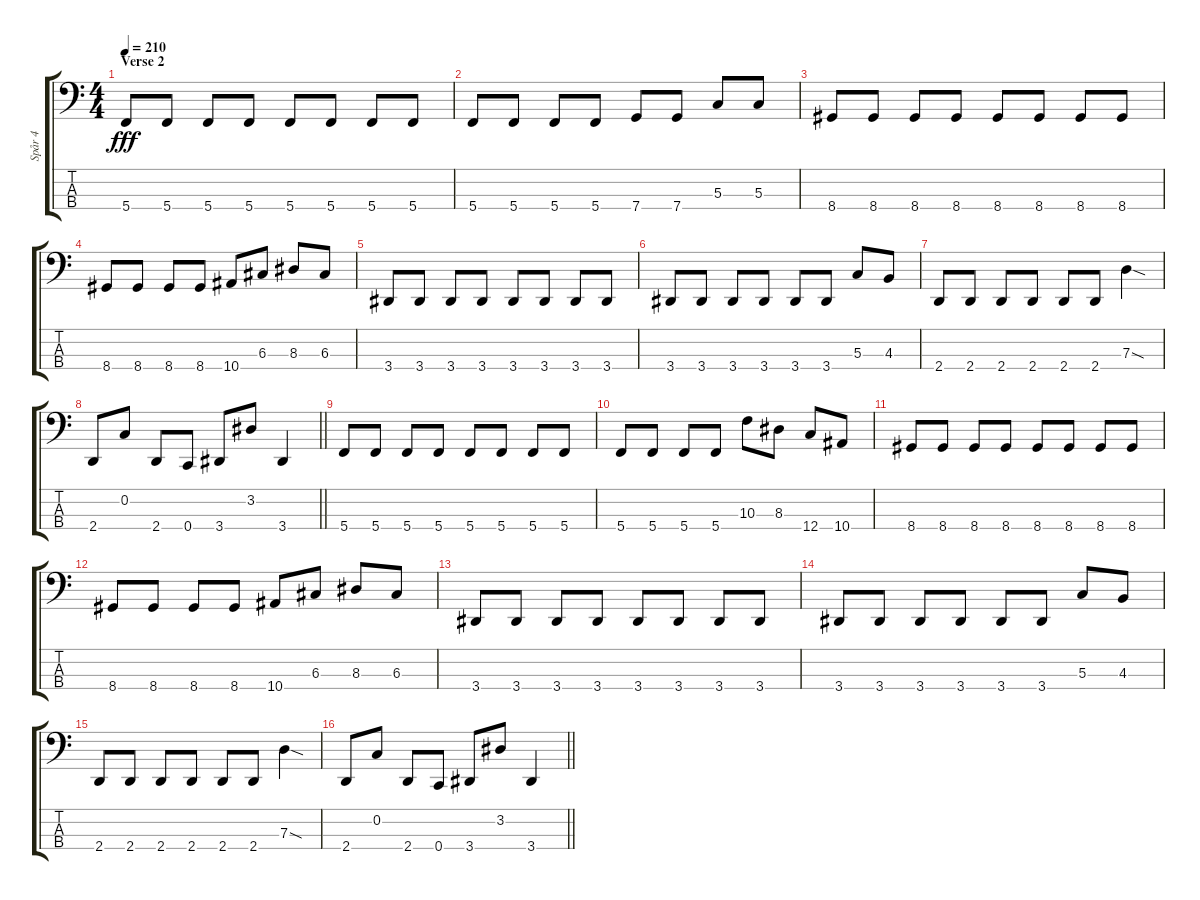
\track ("Spår 4" "Spår 4") {instrument slapbass1}
\staff {score tabs}
\tuning (F2 C2 G1 C1) {hide}
\ts (4 4)
\section ("" "Verse 2")
\tempo 210
\clef f4
\ks c
5.4.8{dy fff} 5.4.8 5.4.8 5.4.8 5.4.8 5.4.8 5.4.8 5.4.8 |
5.4.8 5.4.8 5.4.8 5.4.8 7.4.8 7.4.8 5.3.8 5.3.8 |
8.4.8 8.4.8 8.4.8 8.4.8 8.4.8 8.4.8 8.4.8 8.4.8 |
8.4.8 8.4.8 8.4.8 8.4.8 10.4.8 6.3.8 8.3.8 6.3.8 |
3.4.8 3.4.8 3.4.8 3.4.8 3.4.8 3.4.8 3.4.8 3.4.8 |
3.4.8 3.4.8 3.4.8 3.4.8 3.4.8 3.4.8 5.3.8 4.3.8 |
2.4.8 2.4.8 2.4.8 2.4.8 2.4.8 2.4.8 7.3{sod}.4 |
\barLineRight lightlight
2.4.8 0.2.8 2.4.8 0.4.8 3.4.8 3.2.8 3.4.4 |
5.4.8 5.4.8 5.4.8 5.4.8 5.4.8 5.4.8 5.4.8 5.4.8 |
5.4.8 5.4.8 5.4.8 5.4.8 10.3.8 8.3.8 12.4.8 10.4.8 |
8.4.8 8.4.8 8.4.8 8.4.8 8.4.8 8.4.8 8.4.8 8.4.8 |
8.4.8 8.4.8 8.4.8 8.4.8 10.4.8 6.3.8 8.3.8 6.3.8 |
3.4.8 3.4.8 3.4.8 3.4.8 3.4.8 3.4.8 3.4.8 3.4.8 |
3.4.8 3.4.8 3.4.8 3.4.8 3.4.8 3.4.8 5.3.8 4.3.8 |
2.4.8 2.4.8 2.4.8 2.4.8 2.4.8 2.4.8 7.3{sod}.4 |
\barLineRight lightlight
2.4.8 0.2.8 2.4.8 0.4.8 3.4.8 3.2.8 3.4.4
